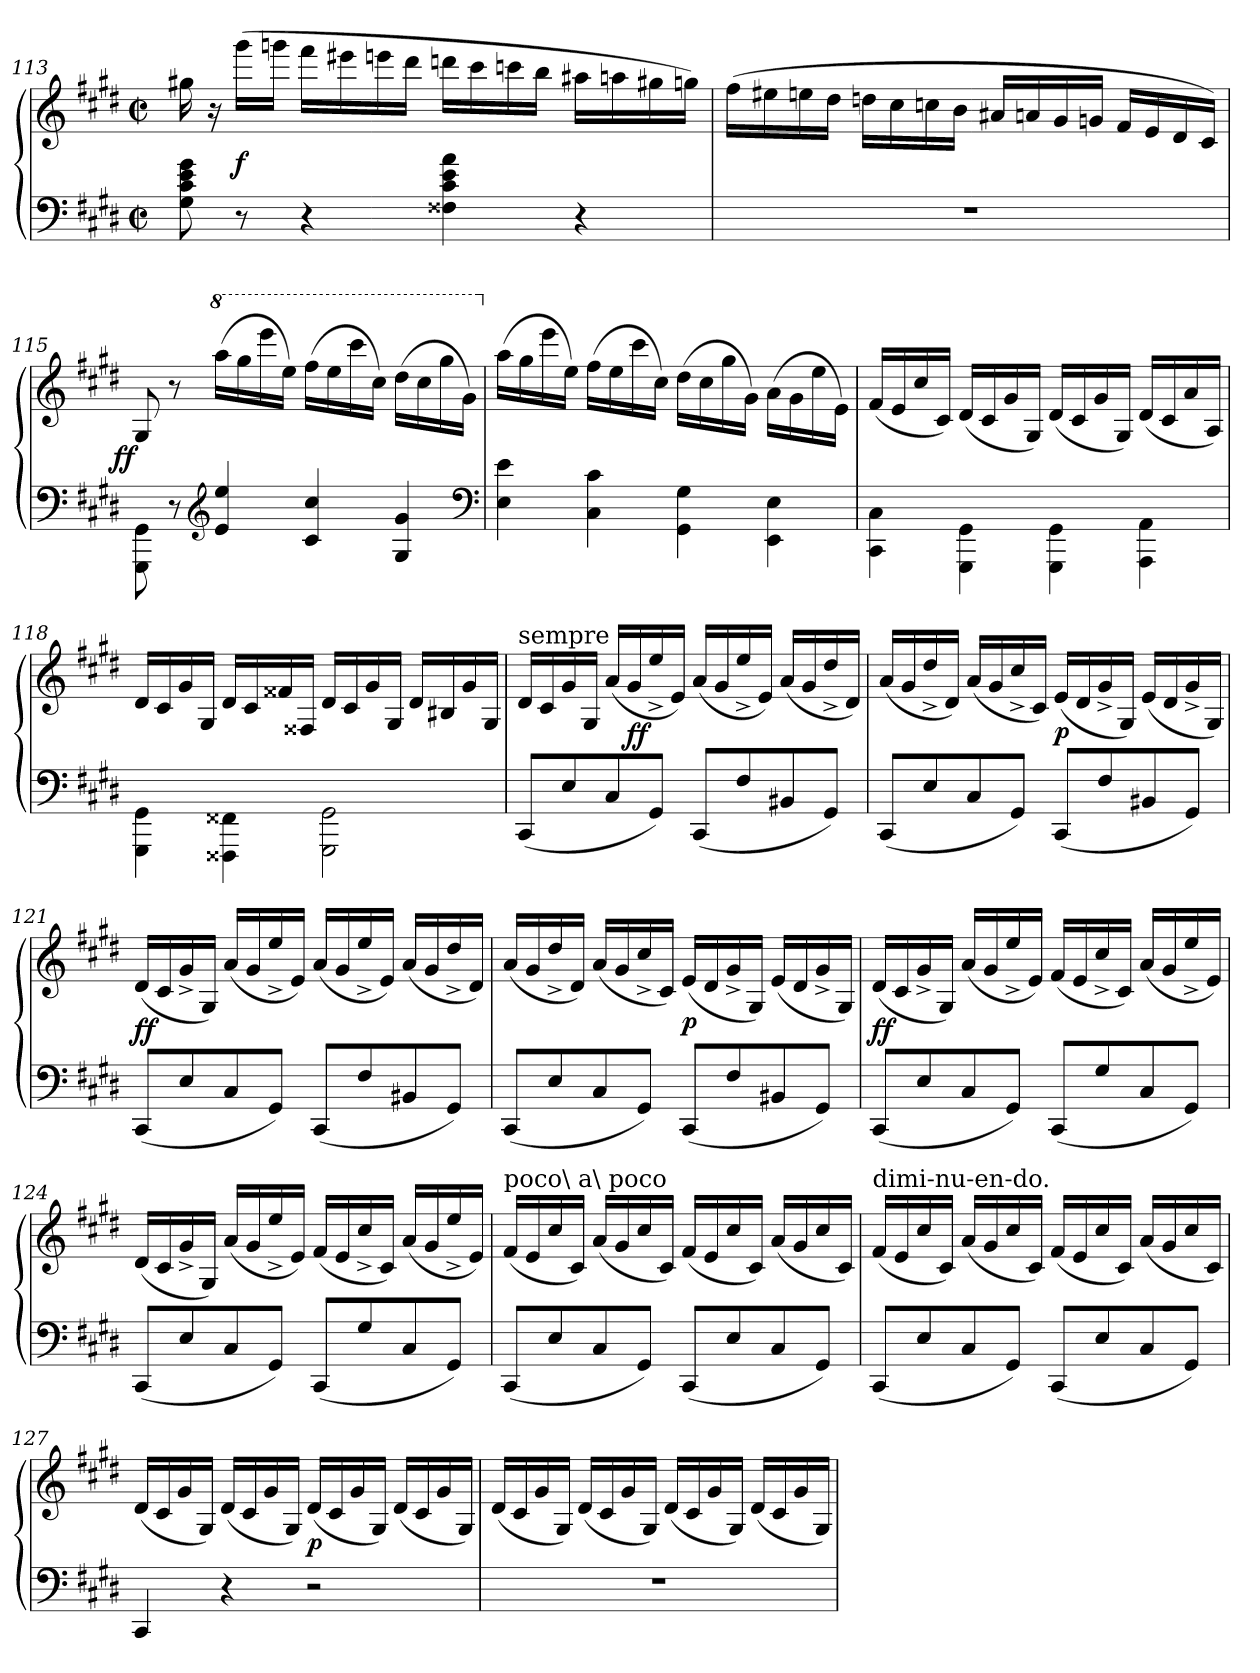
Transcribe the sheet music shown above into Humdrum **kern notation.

**kern	**kern	**dynam
*part1	*part1	*part1
*staff2	*staff1	*staff1/2
*clefF4	*clefG2	*
*k[f#c#g#d#]	*k[f#c#g#d#]	*
*M2/2	*M2/2	*
*met(c|)	*met(c|)	*
=113	=113	=113
8g#\ 8e\ 8c#\ 8G#\	16gg#X\	.
.	16r	.
8r	(>16ggg#\LL	f
.	16gggnJJ	.
4r	16fff#\LL	.
.	16eee#X	.
.	16eeen	.
.	16ddd#JJ	.
4a\ 4e\ 4c#\ 4F##X\	16dddn\LL	.
.	16ccc#	.
.	16cccn	.
.	16bbJJ	.
4r	16aa#X\LL	.
.	16aan	.
.	16gg#X	.
.	16ggnJJ)	.
=114	=114	=114
1r	(>16ff#\LL	.
.	16ee#X	.
.	16een	.
.	16dd#JJ	.
.	16ddn\LL	.
.	16cc#	.
.	16ccn	.
.	16bJJ	.
.	16a#X/LL	.
.	16an	.
.	16g#	.
.	16gnJJ	.
.	16f#LL	.
.	16e	.
.	16d#	.
.	16c#JJ)	.
=115	=115	=115
!	!	!LO:DY:rj
8GG#\ 8GGG#\	8G#/	ff
8r	8r	.
*clefG2	*	*
*	*8va	*
4ee/ 4e/	(>16aaa\LL	.
.	16ggg#	.
.	16eeee	.
.	16eeeJJ)	.
4cc#/ 4c#/	(>16fff#\LL	.
.	16eee	.
.	16cccc#	.
.	16ccc#JJ)	.
4g#/ 4G#/	(>16ddd#\LL	.
.	16ccc#	.
.	16ggg#	.
.	16gg#JJ)	.
*clefF4	*	*
=116	=116	=116
*	*X8va	*
4e\ 4E\	(>16aa\LL	.
.	16gg#	.
.	16eee	.
.	16eeJJ)	.
4c#\ 4C#\	(>16ff#\LL	.
.	16ee	.
.	16ccc#	.
.	16cc#JJ)	.
4G#\ 4GG#\	(>16dd#\LL	.
.	16cc#	.
.	16gg#	.
.	16g#JJ)	.
4E\ 4EE\	(>16a\LL	.
.	16g#	.
.	16ee	.
.	16eJJ)	.
=117	=117	=117
4C#\ 4CC#\	(<16f#/LL	.
.	16e	.
.	16cc#	.
.	16c#JJ)	.
4GG#\ 4GGG#\	(<16d#/LL	.
.	16c#	.
.	16g#	.
.	16G#/JJ)	.
4GG#\ 4GGG#\	(<16d#/LL	.
.	16c#	.
.	16g#	.
.	16G#/JJ)	.
4AA\ 4AAA\	(<16d#/LL	.
.	16c#	.
.	16a	.
.	16A/JJ)	.
=118	=118	=118
4GG#\ 4GGG#\	16d#LL	.
.	16c#	.
.	16g#	.
.	16G#/JJ	.
4FF##X\ 4FFF##X\	16d#LL	.
.	16c#	.
.	16f##X	.
.	16F##XJJ	.
2GG#\ 2GGG#\	16d#LL	.
.	16c#	.
.	16g#	.
.	16G#/JJ	.
.	16d#LL	.
.	16B#X	.
.	16g#	.
.	16G#/JJ	.
=119	=119	=119
!	!LO:TX:a:t=sempre	!
(<8CC#/L	16d#/LL	.
.	16c#	.
8E	16g#	.
.	16G#JJ	.
8C#	(<16a/LL	.
.	16g#	ff
8GG#J)	16ee^>	.
.	16eJJ)	.
(<8CC#/L	(<16a/LL	.
.	16g#	.
8F#	16ee^>	.
.	16eJJ)	.
8BB#X	(<16a/LL	.
.	16g#	.
8GG#J)	16dd#^>	.
.	16d#JJ)	.
=120	=120	=120
(<8CC#/L	(<16aLL	.
.	16g#	.
8E	16dd#^>	.
.	16d#JJ)	.
8C#	(<16aLL	.
.	16g#	.
8GG#J)	16cc#^>	.
.	16c#JJ)	.
(<8CC#/L	(<16eLL	p
.	16d#	.
8F#	16g#^>	.
.	16G#JJ)	.
8BB#X	(<16eLL	.
.	16d#	.
8GG#J)	16g#^>	.
.	16G#JJ)	.
=121	=121	=121
(<8CC#/L	(<16d#/LL	ff
.	16c#	.
8E	16g#^>	.
.	16G#JJ)	.
8C#	(<16a/LL	.
.	16g#	.
8GG#J)	16ee^>	.
.	16eJJ)	.
(<8CC#/L	(<16a/LL	.
.	16g#	.
8F#	16ee^>	.
.	16eJJ)	.
8BB#X	(<16a/LL	.
.	16g#	.
8GG#J)	16dd#^>	.
.	16d#JJ)	.
=122	=122	=122
(<8CC#/L	(<16aLL	.
.	16g#	.
8E	16dd#^>	.
.	16d#JJ)	.
8C#	(<16aLL	.
.	16g#	.
8GG#J)	16cc#^>	.
.	16c#JJ)	.
(<8CC#/L	(<16eLL	p
.	16d#	.
8F#	16g#^>	.
.	16G#JJ)	.
8BB#X	(<16eLL	.
.	16d#	.
8GG#J)	16g#^>	.
.	16G#JJ)	.
=123	=123	=123
(<8CC#/L	(<16d#/LL	ff
.	16c#	.
8E	16g#^>	.
.	16G#JJ)	.
8C#	(<16a/LL	.
.	16g#	.
8GG#J)	16ee^>	.
.	16eJJ)	.
(<8CC#/L	(<16f#/LL	.
.	16e	.
8G#	16cc#^>	.
.	16c#JJ)	.
8C#	(<16a/LL	.
.	16g#	.
8GG#J)	16ee^>	.
.	16eJJ)	.
=124	=124	=124
(<8CC#/L	(<16d#/LL	.
.	16c#/	.
8E	16g#^>/	.
.	16G#/JJ)	.
8C#	(<16a/LL	.
.	16g#	.
8GG#J)	16ee^>	.
.	16eJJ)	.
(<8CC#/L	(<16f#/LL	.
.	16e/	.
8G#	16cc#^>/	.
.	16c#/JJ)	.
8C#	(<16a/LL	.
.	16g#	.
8GG#J)	16ee^>	.
.	16eJJ)	.
=125	=125	=125
!	!LO:TX:a:t=poco\ a\ poco	!
(<8CC#/L	(<16f#LL	.
.	16e	.
8E	16cc#	.
.	16c#JJ)	.
8C#	(<16aLL	.
.	16g#	.
8GG#J)	16cc#	.
.	16c#JJ)	.
(<8CC#/L	(<16f#LL	.
.	16e	.
8E	16cc#	.
.	16c#JJ)	.
8C#	(<16aLL	.
.	16g#	.
8GG#J)	16cc#	.
.	16c#JJ)	.
=126	=126	=126
!	!LO:TX:a:t=dimi-nu-en-do.	!
(<8CC#/L	(<16f#LL	.
.	16e	.
8E	16cc#	.
.	16c#JJ)	.
8C#	(<16aLL	.
.	16g#	.
8GG#J)	16cc#	.
.	16c#JJ)	.
(<8CC#/L	(<16f#LL	.
.	16e	.
8E	16cc#	.
.	16c#JJ)	.
8C#	(<16aLL	.
.	16g#	.
8GG#J)	16cc#	.
.	16c#JJ)	.
=127	=127	=127
4CC#	(<16d#LL	.
.	16c#	.
.	16g#	.
.	16G#JJ)	.
4r	(<16d#LL	.
.	16c#	.
.	16g#	.
.	16G#JJ)	.
2r	(<16d#LL	p
.	16c#	.
.	16g#	.
.	16G#JJ)	.
.	(<16d#LL	.
.	16c#	.
.	16g#	.
.	16G#JJ)	.
=128	=128	=128
1rF	(16d#LL	.
.	16c#	.
.	16g#	.
.	16G#JJ)	.
.	(16d#LL	.
.	16c#	.
.	16g#	.
.	16G#JJ)	.
.	(16d#LL	.
.	16c#	.
.	16g#	.
.	16G#JJ)	.
.	(16d#LL	.
.	16c#	.
.	16g#	.
.	16G#JJ)	.
=	=	=
*-	*-	*-
